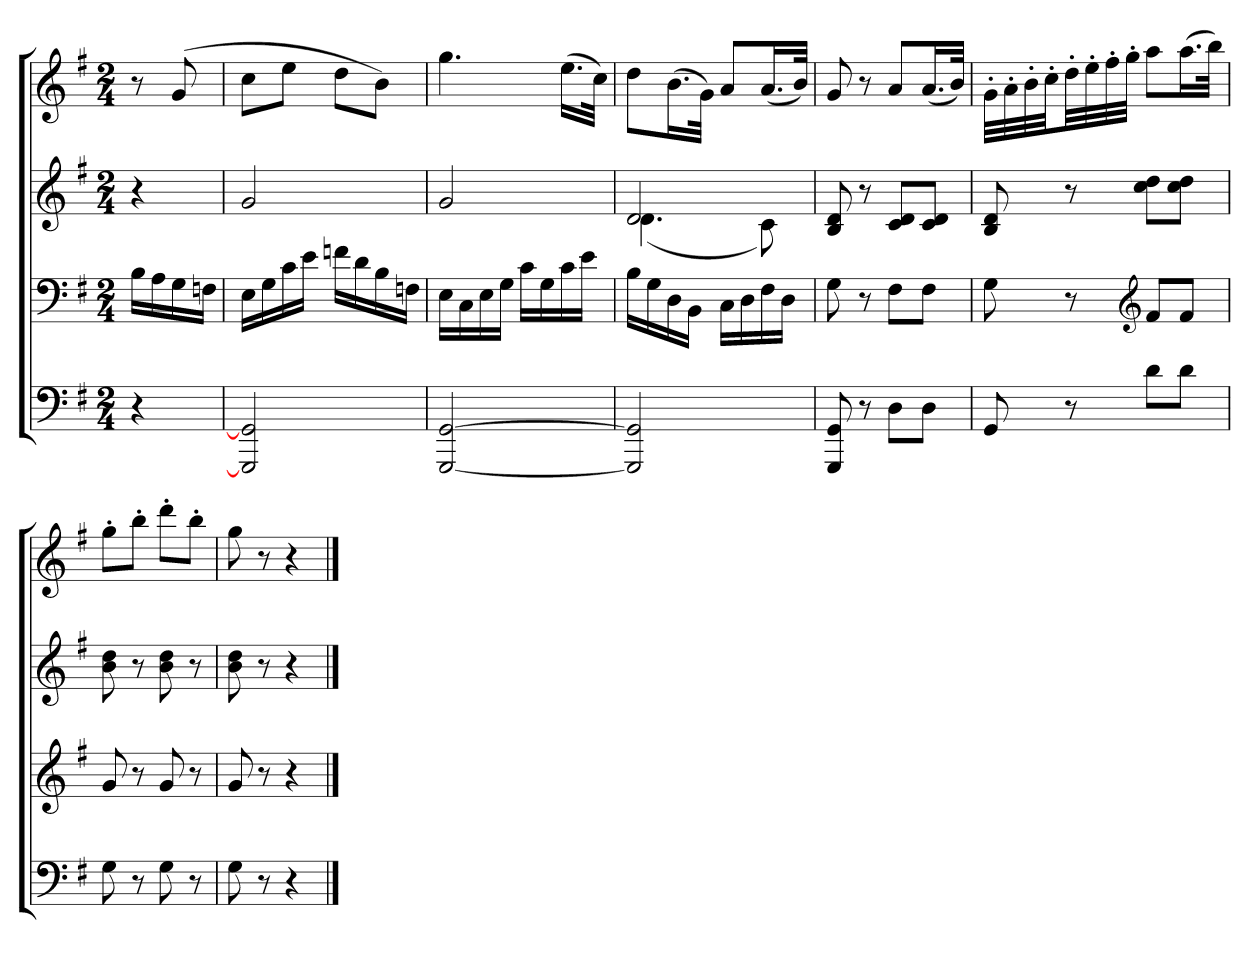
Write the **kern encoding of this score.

**kern	**kern	**kern	**kern
*part4	*part3	*part2	*part1
*staff4	*staff3	*staff2	*staff1
*clefF4	*clefF4	*clefG2	*clefG2
*k[f#]	*k[f#]	*k[f#]	*k[f#]
*G:	*G:	*G:	*G:
*M2/4	*M2/4	*M2/4	*M2/4
=	=	=	=
4r	16BLL	4r	8r
.	16A	.	.
.	16G	.	(8g
.	16FnJJ	.	.
=	=	=	=
2GGG] 2GG]	16ELL	2g	8ccL
.	16G	.	.
.	16c	.	8eeJ
.	16eJJ	.	.
.	16fnLL	.	8ddL
.	16d	.	.
.	16B	.	8bJ)
.	16FnJJ	.	.
=	=	=	=
[2GGG [2GG	16ELL	2g	4.gg
.	16C	.	.
.	16E	.	.
.	16GJJ	.	.
.	16cLL	.	.
.	16G	.	.
.	16c	.	(16.eeLL
.	16eJJ	.	.
.	.	.	32ccJJk)
=	=	=	=
*	*	*^	*
2GGG] 2GG]	16BLL	2d	(4.d	8ddL
.	16G	.	.	.
.	16D	.	.	(16.bL
.	16BBJJ	.	.	.
.	.	.	.	32gJJk)
.	16CLL	.	.	8aL
.	16D	.	.	.
.	16F#	.	8c)	(16.aL
.	16DJJ	.	.	.
.	.	.	.	32bJJk)
*	*	*v	*v	*
=	=	=	=
8GGG 8GG	8G	8B 8d	8g
8r	8r	8r	8r
8DL	8F#L	8c 8dL	8aL
8DJ	8F#J	8c 8dJ	(16.aL
.	.	.	32bJJk)
=	=	=	=
8GG	8G	8B 8d	32g'LLL
.	.	.	32a'
.	.	.	32b'
.	.	.	32cc'JJ
8r	8r	8r	32dd'LL
.	.	.	32ee'
.	.	.	32ff#'
.	.	.	32gg'JJJ
*	*clefG2	*	*
8dL	8f#L	8cc 8ddL	8aaL
8dJ	8f#J	8cc 8ddJ	(16.aaL
.	.	.	32bbJJk)
=	=	=	=
8G	8g	8b 8dd	8gg'L
8r	8r	8r	8bb'J
8G	8g	8b 8dd	8ddd'L
8r	8r	8r	8bb'J
=	=	=	=
8G	8g	8b 8dd	8gg
8r	8r	8r	8r
4r	4r	4r	4r
==	==	==	==
*-	*-	*-	*-
